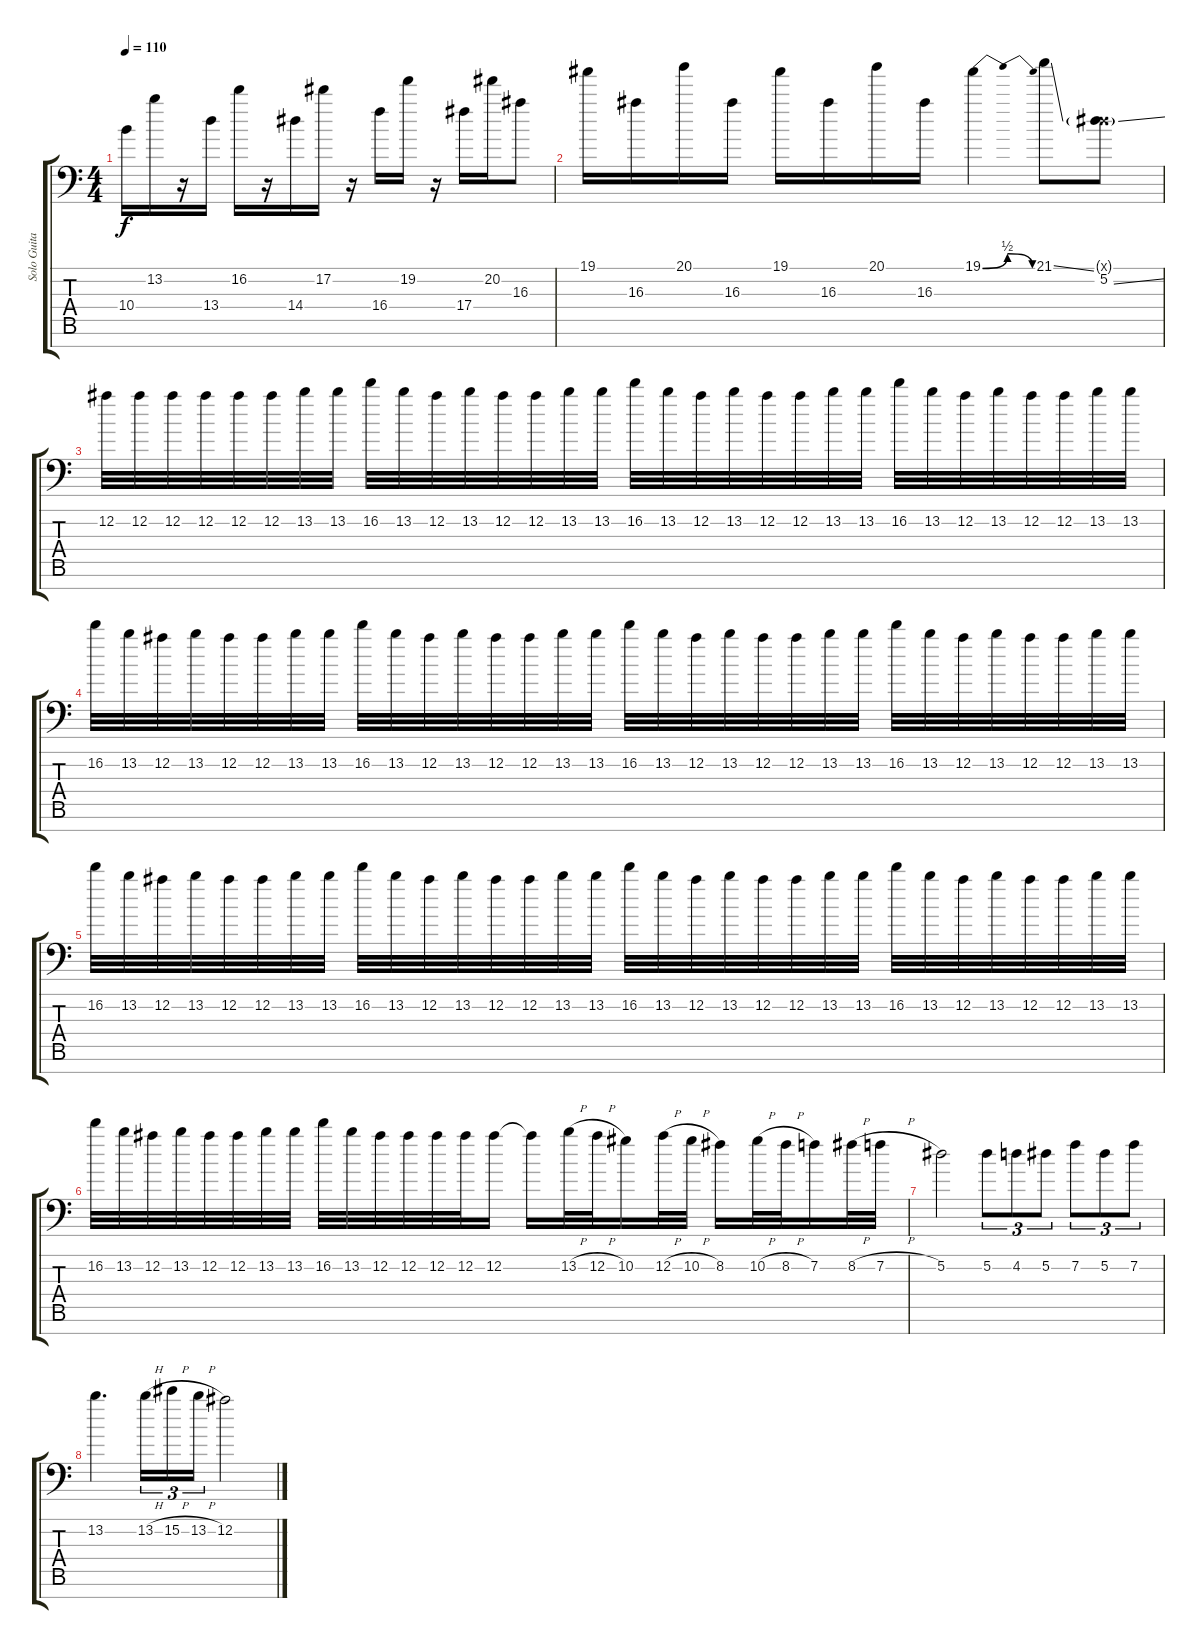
\track ("Solo Guitar" "Solo Guita") {instrument overdrivenguitar}
\staff {score tabs}
\tuning (Eb4 Bb3 Gb3 Db3 Ab2 Eb2 Ab1) {hide}
\ts (4 4)
\tempo 110
\clef f4
\ks c
10.4.16{dy f} 13.2.16 r.16 13.4.16 16.2.16 r.16 14.4.16 17.2.16 r.16 16.4.16 19.2.16 r.16 17.4.16 20.2.16 16.3.8 |
19.1.16 16.3.16 20.1.16 16.3.16 19.1.16 16.3.16 20.1.16 16.3.16 19.1{be (bendrelease 0 0 15 2 45 2 60 0)}.4 21.1{ss}.8 (0.1{g x} 5.2{ss}).8 |
12.2.32 12.2.32 12.2.32 12.2.32 12.2.32 12.2.32 13.2.32 13.2.32 16.2.32 13.2.32 12.2.32 13.2.32 12.2.32 12.2.32 13.2.32 13.2.32 16.2.32 13.2.32 12.2.32 13.2.32 12.2.32 12.2.32 13.2.32 13.2.32 16.2.32 13.2.32 12.2.32 13.2.32 12.2.32 12.2.32 13.2.32 13.2.32 |
16.2.32 13.2.32 12.2.32 13.2.32 12.2.32 12.2.32 13.2.32 13.2.32 16.2.32 13.2.32 12.2.32 13.2.32 12.2.32 12.2.32 13.2.32 13.2.32 16.2.32 13.2.32 12.2.32 13.2.32 12.2.32 12.2.32 13.2.32 13.2.32 16.2.32 13.2.32 12.2.32 13.2.32 12.2.32 12.2.32 13.2.32 13.2.32 |
16.2.32 13.2.32 12.2.32 13.2.32 12.2.32 12.2.32 13.2.32 13.2.32 16.2.32 13.2.32 12.2.32 13.2.32 12.2.32 12.2.32 13.2.32 13.2.32 16.2.32 13.2.32 12.2.32 13.2.32 12.2.32 12.2.32 13.2.32 13.2.32 16.2.32 13.2.32 12.2.32 13.2.32 12.2.32 12.2.32 13.2.32 13.2.32 |
16.2.32 13.2.32 12.2.32 13.2.32 12.2.32 12.2.32 13.2.32 13.2.32 16.2.32 13.2.32 12.2.32 12.2.32 12.2.32 12.2.32 12.2.16 12.2{t}.16 13.2{h}.32 12.2{h}.32 10.2.16 12.2{h}.32 10.2{h}.32 8.2.16 10.2{h}.32 8.2{h}.32 7.2.16 8.2{h}.32 7.2{h}.32 |
5.2.2 5.2.8{tu (3 2)} 4.2.8{tu (3 2)} 5.2.8{tu (3 2)} 7.2.8{tu (3 2)} 5.2.8{tu (3 2)} 7.2.8{tu (3 2)} |
13.2.4{d} 13.2{h}.16{tu (3 2)} 15.2{h}.16{tu (3 2)} 13.2{h}.16{tu (3 2)} 12.2.2
